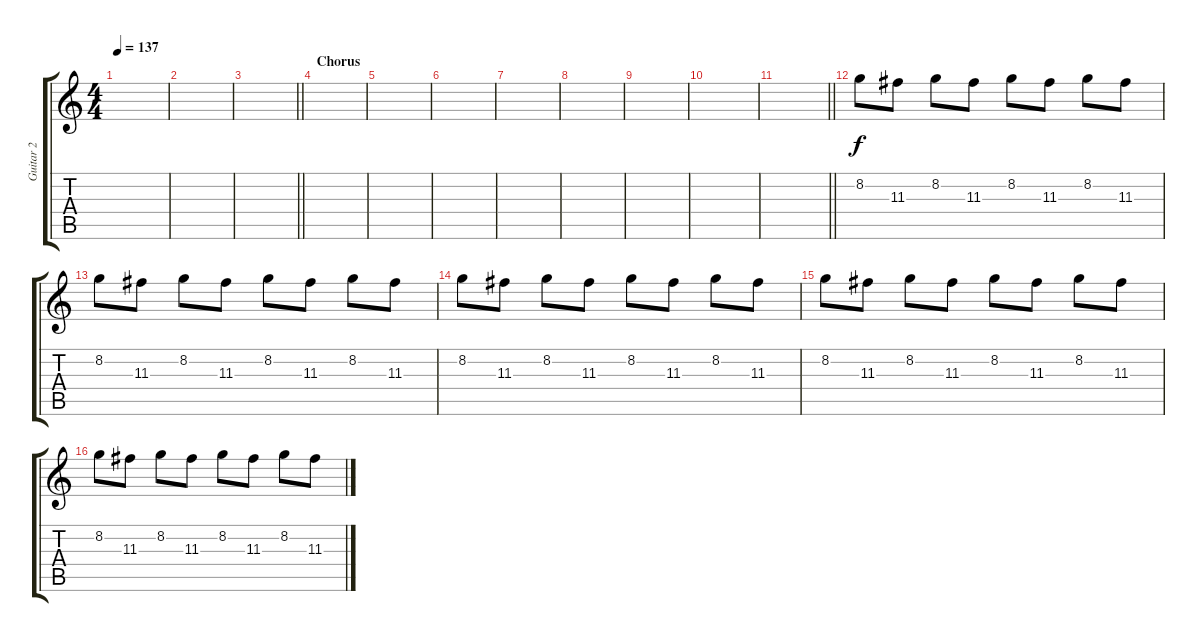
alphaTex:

\track ("Guitar 2" "Guitar 2") {instrument overdrivenguitar}
\staff {score tabs}
\tuning (E4 B3 G3 D3 A2 E2) {hide}
\ts (4 4)
\tempo 137
\clef g2
\ks c
|
|
\barLineRight lightlight
|
\section ("" "Chorus")
|
|
|
|
|
|
|
\barLineRight lightlight
|
\section ("" "")
8.2.8 11.3.8 8.2.8 11.3.8 8.2.8 11.3.8 8.2.8 11.3.8 |
8.2.8 11.3.8 8.2.8 11.3.8 8.2.8 11.3.8 8.2.8 11.3.8 |
8.2.8 11.3.8 8.2.8 11.3.8 8.2.8 11.3.8 8.2.8 11.3.8 |
8.2.8 11.3.8 8.2.8 11.3.8 8.2.8 11.3.8 8.2.8 11.3.8 |
8.2.8 11.3.8 8.2.8 11.3.8 8.2.8 11.3.8 8.2.8 11.3.8
